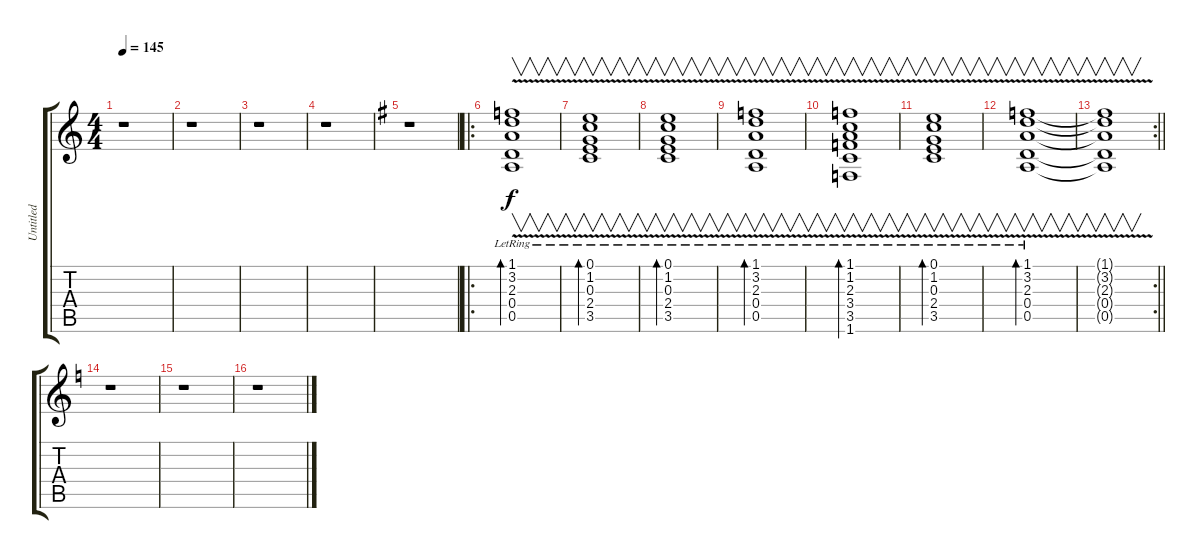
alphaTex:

\track ("Untitled" "Untitled") {instrument electricguitarjazz}
\staff {score tabs}
\tuning (E4 B3 G3 D3 A2 E2) {hide}
\ts (4 4)
\section ("" "")
\tempo 145
\clef g2
\ks c
r.1{dy f} |
r.1 |
r.1 |
r.1 |
\ks g
r.1 |
\ro
(1.1{v} 3.2{v lr} 2.3{v lr} 0.4{v lr} 0.5{v lr}).1{v bd 30} |
(0.1{v lr} 1.2{v} 0.3{v lr} 2.4{v lr} 3.5{v lr}).1{v bd 30} |
(0.1{v} 1.2{v lr} 0.3{v lr} 2.4{v lr} 3.5{v lr}).1{v bd 30} |
(1.1{v} 3.2{v lr} 2.3{v lr} 0.4{v lr} 0.5{v lr}).1{v bd 30} |
(1.1{v lr} 1.2{v lr} 2.3{v} 3.4{v lr} 3.5{v lr} 1.6{v lr}).1{v bd 30} |
(0.1{v lr} 1.2{v lr} 0.3{v lr} 2.4{v} 3.5{v lr}).1{v bd 30} |
(1.1{v lr} 3.2{v lr} 2.3{v lr} 0.4{v lr} 0.5{v lr}).1{v bd 30} |
\rc 2
\barLineRight lightlight
(1.1{t} 3.2{t} 2.3{t} 0.4{t} 0.5{t}).1{v} |
\ks c
r.1 |
r.1 |
r.1
